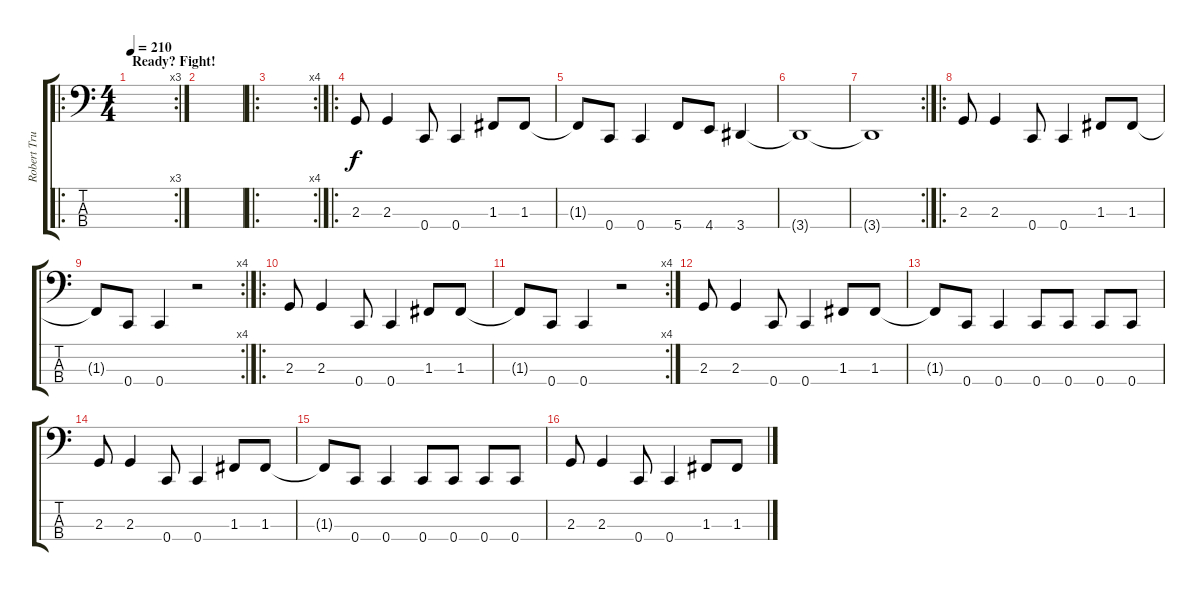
\track ("Robert Trujillo" "Robert Tru") {instrument slapbass2}
\staff {score tabs}
\tuning (Eb2 Bb1 F1 C1) {hide}
\ro
\rc 3
\ts (4 4)
\section ("" "Ready? Fight!")
\tempo 210
\clef f4
\ks c
|
|
\ro
\rc 4
|
\ro
2.3.8 2.3.4 0.4.8 0.4.4 1.3.8 1.3.8 |
1.3{t}.8 0.4.8 0.4.4 5.4.8 4.4.8 3.4.4 |
3.4{t}.1 |
\rc 2
3.4{t}.1 |
\ro
2.3.8 2.3.4 0.4.8 0.4.4 1.3.8 1.3.8 |
\rc 4
1.3{t}.8 0.4.8 0.4.4 r.2 |
\ro
2.3.8 2.3.4 0.4.8 0.4.4 1.3.8 1.3.8 |
\rc 4
1.3{t}.8 0.4.8 0.4.4 r.2 |
2.3.8 2.3.4 0.4.8 0.4.4 1.3.8 1.3.8 |
1.3{t}.8 0.4.8 0.4.4 0.4.8 0.4.8 0.4.8 0.4.8 |
2.3.8 2.3.4 0.4.8 0.4.4 1.3.8 1.3.8 |
1.3{t}.8 0.4.8 0.4.4 0.4.8 0.4.8 0.4.8 0.4.8 |
2.3.8 2.3.4 0.4.8 0.4.4 1.3.8 1.3.8
